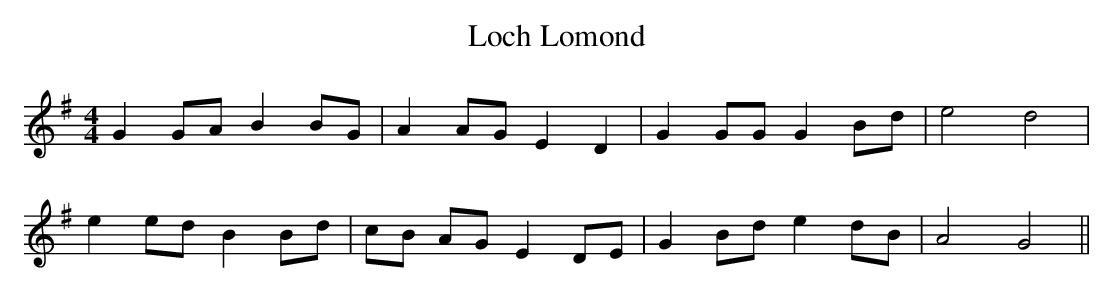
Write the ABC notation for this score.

X:1
T: Loch Lomond
M: 4/4
L: 1/8
K: Gmaj
G2 GA B2 BG|A2 AG E2 D2|G2 GG G2 Bd|e4 d4|
e2 ed B2 Bd|cB AG E2 DE|G2 Bd e2 dB|A4 G4||
